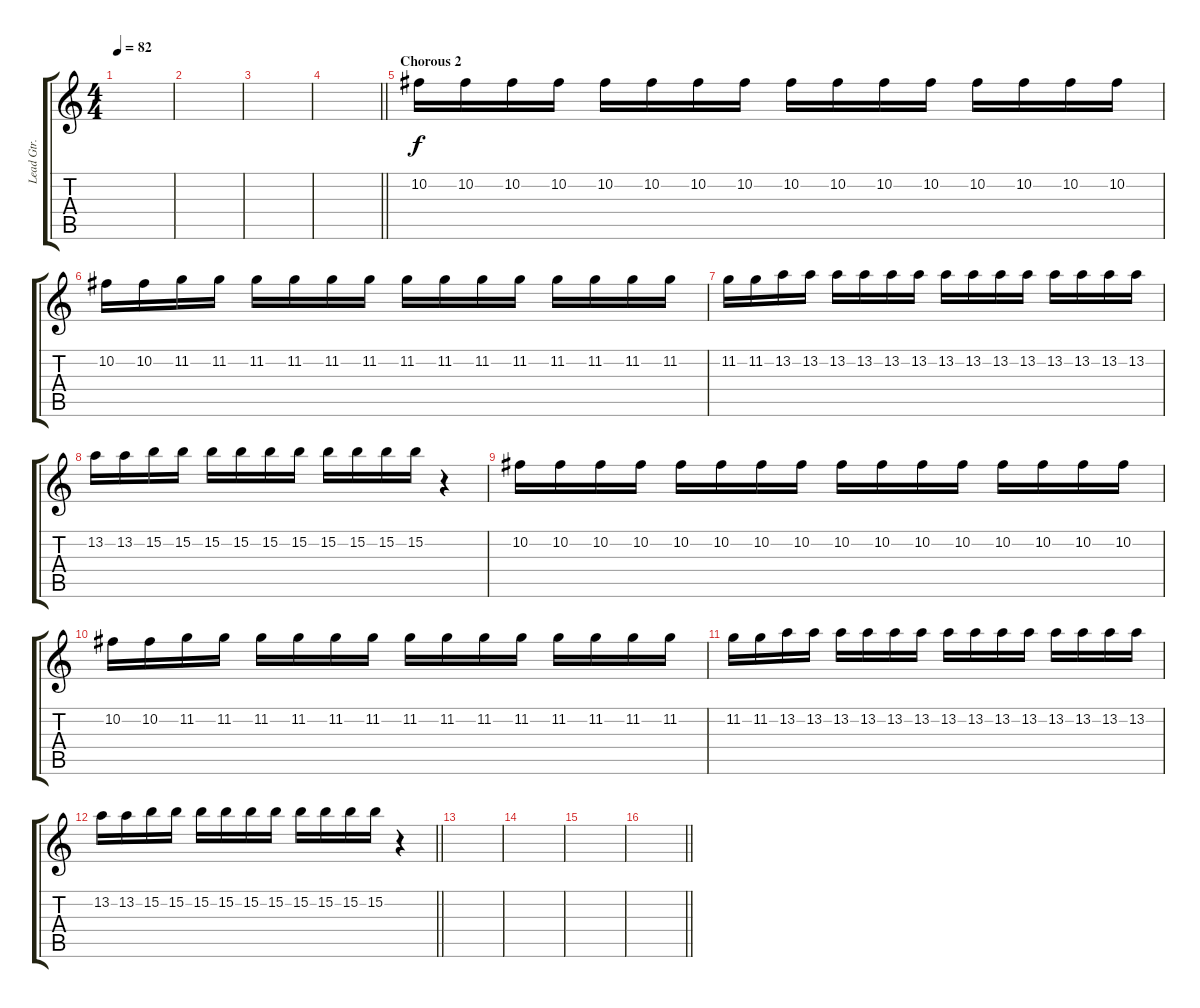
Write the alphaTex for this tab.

\track ("Lead Gtr." "Lead Gtr.") {instrument distortionguitar}
\staff {score tabs}
\tuning (Db4 Ab3 E3 B2 Gb2 B1) {hide}
\ts (4 4)
\section ("" "")
\tempo 82
\clef g2
\ks c
|
|
|
\barLineRight lightlight
|
\section ("" "Chorous 2")
10.2.16 10.2.16 10.2.16 10.2.16 10.2.16 10.2.16 10.2.16 10.2.16 10.2.16 10.2.16 10.2.16 10.2.16 10.2.16 10.2.16 10.2.16 10.2.16 |
10.2.16 10.2.16 11.2.16 11.2.16 11.2.16 11.2.16 11.2.16 11.2.16 11.2.16 11.2.16 11.2.16 11.2.16 11.2.16 11.2.16 11.2.16 11.2.16 |
11.2.16 11.2.16 13.2.16 13.2.16 13.2.16 13.2.16 13.2.16 13.2.16 13.2.16 13.2.16 13.2.16 13.2.16 13.2.16 13.2.16 13.2.16 13.2.16 |
13.2.16 13.2.16 15.2.16 15.2.16 15.2.16 15.2.16 15.2.16 15.2.16 15.2.16 15.2.16 15.2.16 15.2.16 r.4 |
10.2.16 10.2.16 10.2.16 10.2.16 10.2.16 10.2.16 10.2.16 10.2.16 10.2.16 10.2.16 10.2.16 10.2.16 10.2.16 10.2.16 10.2.16 10.2.16 |
10.2.16 10.2.16 11.2.16 11.2.16 11.2.16 11.2.16 11.2.16 11.2.16 11.2.16 11.2.16 11.2.16 11.2.16 11.2.16 11.2.16 11.2.16 11.2.16 |
11.2.16 11.2.16 13.2.16 13.2.16 13.2.16 13.2.16 13.2.16 13.2.16 13.2.16 13.2.16 13.2.16 13.2.16 13.2.16 13.2.16 13.2.16 13.2.16 |
\barLineRight lightlight
13.2.16 13.2.16 15.2.16 15.2.16 15.2.16 15.2.16 15.2.16 15.2.16 15.2.16 15.2.16 15.2.16 15.2.16 r.4 |
\section ("" "")
|
|
|
\barLineRight lightlight
